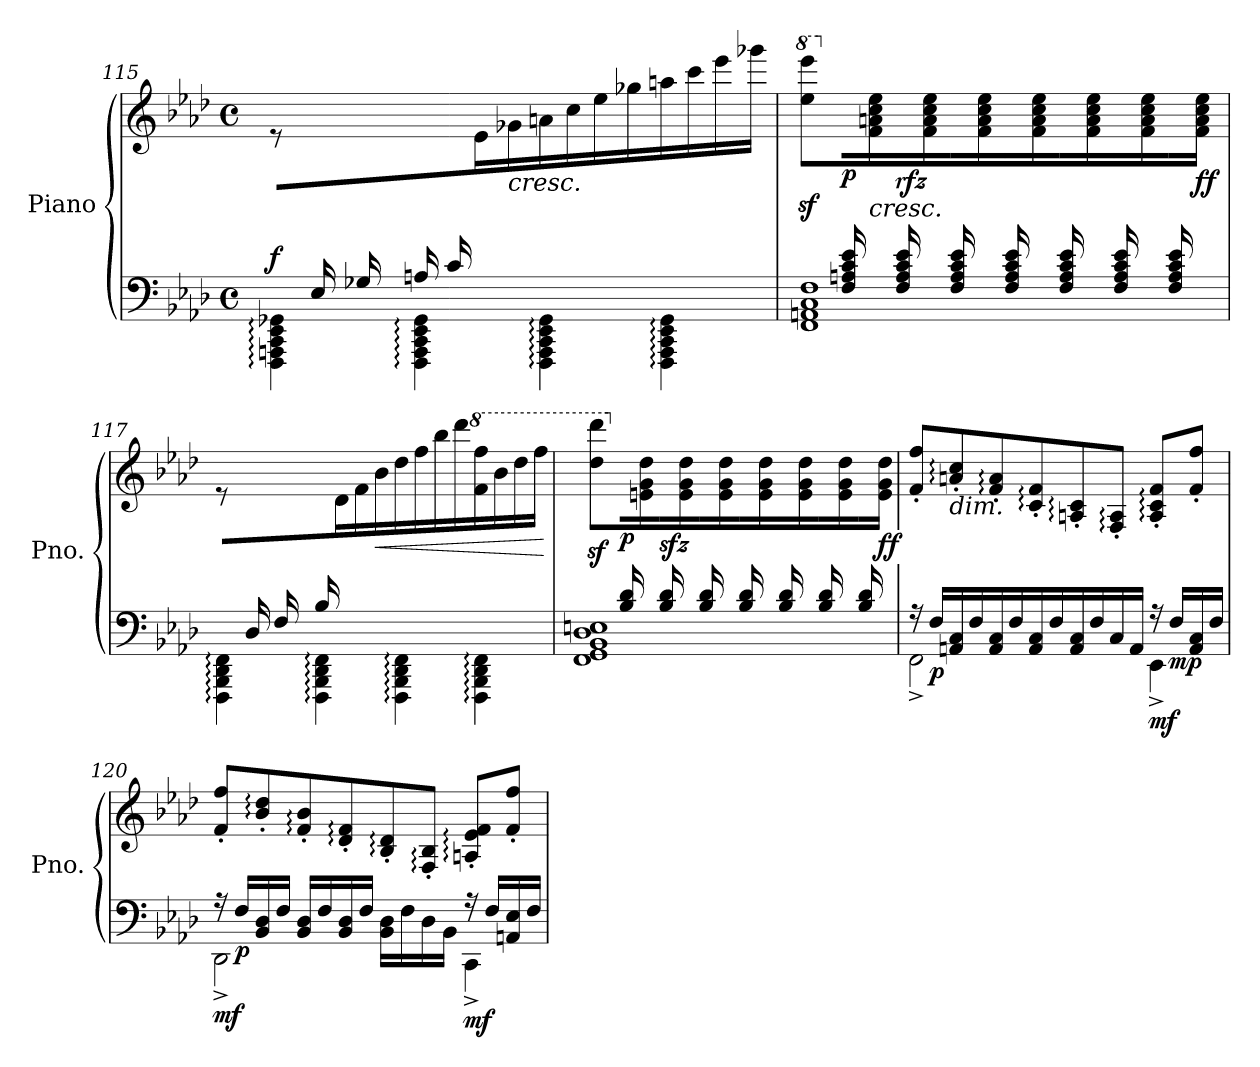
**kern	**kern	**dynam
*part1	*part1	*part1
*staff2	*staff1	*staff1/2
*I"Piano	*	*
*I'Pno.	*	*
*clefF4	*clefG2	*
*k[b-e-a-d-]	*k[b-e-a-d-]	*
*M4/4	*M4/4	*
*met(c)	*met(c)	*
=115	=115	=115
*^	*	*
!	!	!	!LO:DY:a=2
8ryy	4FFF\: 4AAAn\: 4CC\: 4EE-\: 4GG-X\:	8r	f
16E-/LL	.	4ryy	.
16G-X/	.	.	.
16An/	4FFF\: 4AAA\: 4CC\: 4EE-\: 4GG-\:	.	.
16c/	.	.	.
2ryy	.	16e-\	.
!	!	!	!LO:HP:b
.	.	16g-X\	<
.	4FFF\: 4AAA\: 4CC\: 4EE-\: 4GG-\:	16an\	.
.	.	16cc\	.
.	.	16ee-\	.
.	.	16gg-X\	.
.	4FFF\: 4AAA\: 4CC\: 4EE-\: 4GG-\:	16aan\	.
.	.	16ccc\	.
8ryy	.	16eee-\	.
.	.	16ggg-X\JJ	.
!!LO:LB:g=z
=116	=116	=116	=116
*	*	*8va	*
8ryy	1FF 1AAn 1C 1F	8eee-\z< 8eeee-\z<	.
*	*	*X8va	*
!	!	!	!LO:DY:b
16F/ 16An/ 16c/ 16e-/LL	.	16ryy	p
!	!	!	!LO:HP:b
16ryy	.	16f\ 16an\ 16cc\ 16ee-\	<
!	!	!	!LO:DY:b
16F/ 16A/ 16c/ 16e-/	.	16ryy	rfz
16ryy	.	16f\ 16a\ 16cc\ 16ee-\	.
16F/ 16A/ 16c/ 16e-/	.	16ryy	.
16ryy	.	16f\ 16a\ 16cc\ 16ee-\JJ	.
16F/ 16A/ 16c/ 16e-/LL	.	16ryy	.
16ryy	.	16f\ 16a\ 16cc\ 16ee-\	.
16F/ 16A/ 16c/ 16e-/	.	16ryy	.
16ryy	.	16f\ 16a\ 16cc\ 16ee-\	.
16F/ 16A/ 16c/ 16e-/	.	16ryy	.
16ryy	.	16f\ 16a\ 16cc\ 16ee-\	.
16F/ 16A/ 16c/ 16e-/	.	16ryy	.
!	!	!	!LO:DY:b
16ryy	.	16f\ 16a\ 16cc\ 16ee-\JJ	ff
*v	*v	*	*
.	.	[
=117	=117	=117
*^	*	*
8ryy	4FFF\: 4BBB-\: 4DD-\: 4FF\:	8r	.
16D-/LL	.	8.ryy	.
16F/	.	.	.
16B-/	4FFF\: 4BBB-\: 4DD-\: 4FF\:	.	.
2ryy	.	16d-\	.
.	.	16f\	.
!	!	!	!LO:HP:b
.	.	16b-\	<
.	4FFF\: 4BBB-\: 4DD-\: 4FF\:	16dd-\	.
.	.	16ff\	.
.	.	16bb-\	.
.	.	16ddd-\	.
*	*	*8va	*
.	4FFF\: 4BBB-\: 4DD-\: 4FF\:	16ff\ 16fff\	.
8.ryy	.	16bb-\	.
.	.	16ddd-\	.
.	.	16fff\JJ	.
*v	*v	*	*
.	.	[
=118	=118	=118
*^	*	*
8ryy	1FF 1GG 1BB- 1D- 1En	8ddd-\z< 8dddd-\z<	.
*	*	*X8va	*
!	!	!	!LO:DY:b
16B-/ 16d-/LL	.	16ryy	p
16ryy	.	16en\ 16g\ 16dd-\	.
!	!	!	!LO:DY:b
16B-/ 16d-/	.	16ryy	sfz
16ryy	.	16e\ 16g\ 16dd-\	.
16B-/ 16d-/	.	16ryy	.
16ryy	.	16e\ 16g\ 16dd-\JJ	.
16B-/ 16d-/LL	.	16ryy	.
16ryy	.	16e\ 16g\ 16dd-\	.
16B-/ 16d-/	.	16ryy	.
16ryy	.	16e\ 16g\ 16dd-\	.
16B-/ 16d-/	.	16ryy	.
16ryy	.	16e\ 16g\ 16dd-\	.
16B-/ 16d-/	.	16ryy	.
!	!	!	!LO:DY:n=1:b
16ryy	.	16e\ 16g\ 16dd-\JJ	[ ff
!!LO:LB:g=z
=119	=119	=119	=119
!	!	!	!LO:DY:b=2
!	!	!	!LO:DY:n=1:a
16r	2FF^\	8f/' 8ff/'L	mf f
!	!	!	!LO:DY:n=2:b=2
16F/LL	.	.	p
!	!	!LO:TX:b:i:t=dim.	!
16AAn/ 16C/	.	8an/:' 8cc/:'	.
16F/	.	.	.
16AA/ 16C/	.	8f/:' 8a/:'	.
16F/	.	.	.
16AA/ 16C/	.	8c/:' 8f/:'	.
16F/	.	.	.
16AA/ 16C/	4rGGyy	8An/:' 8c/:'	.
16F/	.	.	.
16C/	.	8F/:' 8A/:'J	.
16AA/JJ	.	.	.
!	!	!	!LO:DY:n=3:b=2
16r	4EE-^\	8A/:' 8c/:' 8f/:'L	mf
!	!	!	!LO:DY:n=4:b=2
16F/LL	.	.	mp
16AA/ 16C/	.	8f/' 8ff/'J	.
16F/JJ	.	.	.
=120	=120	=120	=120
!	!	!	!LO:DY:b=2
16r	2DD-^\	8f/' 8ff/'L	mf
!	!	!	!LO:DY:b=2
16F/LL	.	.	p
16BB-/ 16D-/	.	8b-/:' 8dd-/:'	.
16F/JJ	.	.	.
16BB-/ 16D-/LL	.	8f/:' 8b-/:'	.
16F/	.	.	.
16BB-/ 16D-/	.	8d-/:' 8f/:'	.
16F/JJ	.	.	.
16BB-\ 16D-\LL	4rGGyy	8B-/:' 8d-/:'	.
16F\	.	.	.
16D-\	.	8F/:' 8B-/:'J	.
16BB-\JJ	.	.	.
!	!	!	!LO:DY:b=2
16r	4CC^\	8An/:' 8e-/:' 8f/:'L	mf
16F/LL	.	.	.
16AAn/ 16E-/	.	8f/' 8ff/'J	.
16F/JJ	.	.	.
*v	*v	*	*
=	=	=
*-	*-	*-
